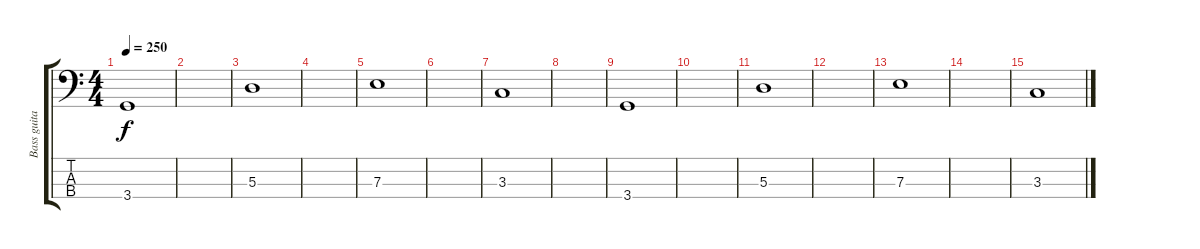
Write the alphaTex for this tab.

\track ("Bass guitar  (Ёга)" "Bass guita") {instrument electricbassfinger}
\staff {score tabs}
\tuning (G2 D2 A1 E1) {hide}
\ts (4 4)
\tempo 250
\clef f4
\ks c
3.4.1{dy f} |
|
5.3.1 |
|
7.3.1 |
|
3.3.1 |
|
3.4.1 |
|
5.3.1 |
|
7.3.1 |
|
3.3.1
